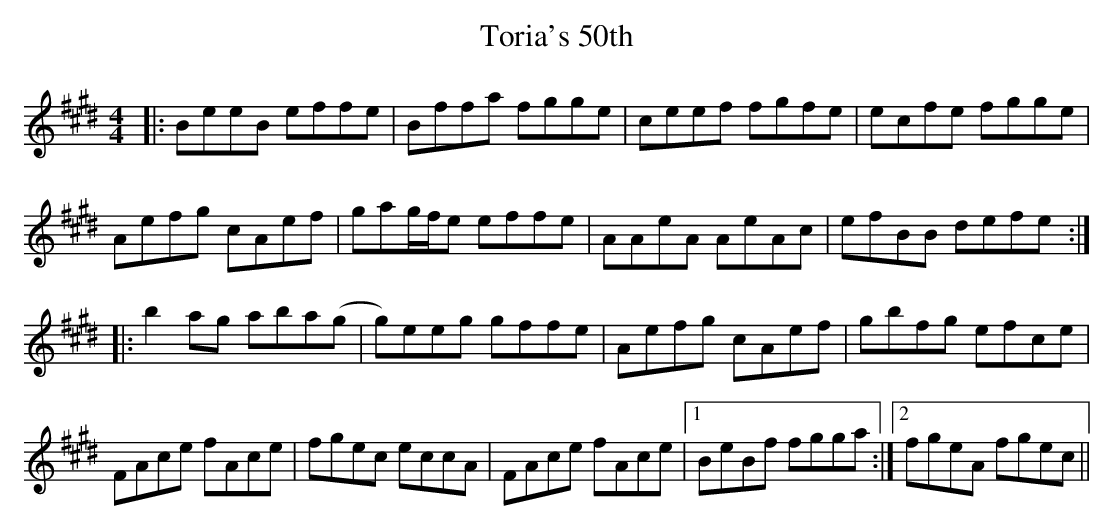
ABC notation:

X:1
T: Toria's 50th
M: 4/4
L: 1/8
K: Emaj
|:BeeB effe|Bffa fgge|ceef fgfe|ecfe fgge|
Aefg cAef|gag/f/e effe|AAeA AeAc|efBB defe:|
|:b2ag aba(g|g)eeg gffe|Aefg cAef|gbfg efce|
FAce fAce|fgec eccA|FAce fAce|1 BeBf fgga:|2 fgeA fgec||
